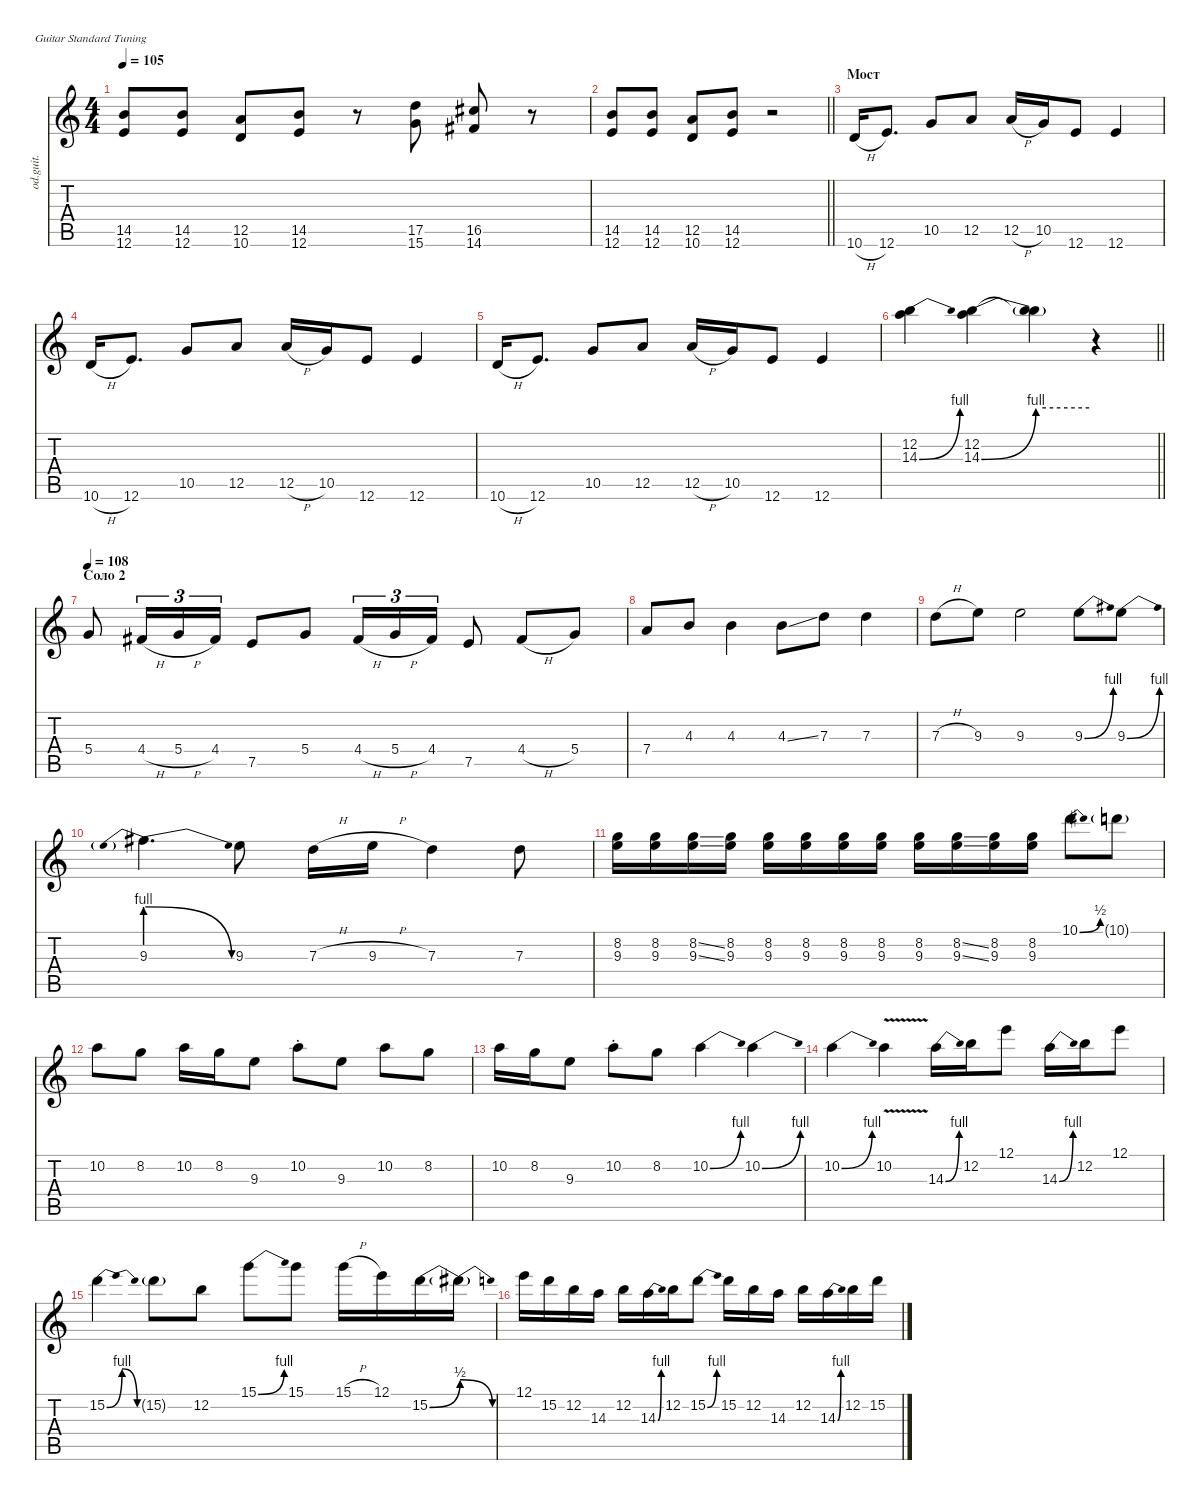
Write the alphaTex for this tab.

\defaultSystemsLayout 4
\hideDynamics
\bracketExtendMode nobrackets
\track ("Гитара доп." "od.guit.") {instrument overdrivenguitar}
\staff {score tabs}
\tuning (E4 B3 G3 D3 A2 E2)
\ts (4 4)
\tempo 105
\clef g2
\ks c
(14.5 12.6).8{dy f} (14.5 12.6).8 (12.5 10.6).8 (14.5 12.6).8 r.8 (17.5 15.6).8 (16.5{acc #} 14.6{acc #}).8 r.8 |
\barLineRight lightlight
(14.5 12.6).8 (14.5 12.6).8 (12.5 10.6).8 (14.5 12.6).8 r.2 |
\section ("" "Мост")
10.6{h}.16 12.6.8{d} 10.5.8 12.5.8 12.5{h}.16 10.5.16 12.6.8 12.6.4 |
10.6{h}.16 12.6.8{d} 10.5.8 12.5.8 12.5{h}.16 10.5.16 12.6.8 12.6.4 |
10.6{h}.16 12.6.8{d} 10.5.8 12.5.8 12.5{h}.16 10.5.16 12.6.8 12.6.4 |
\barLineRight lightlight
(12.2 14.3{be (bend 0 0 15 4)}).4 (12.2 14.3{be (bend 0 0 60 4)}).4 (12.2{t} 14.3{be (hold 0 4 60 4) t}).4 r.4 |
\section ("" "Соло 2")
\tempo 108
5.4.8 4.4{h acc #}.16{tu (3 2)} 5.4{h}.16{tu (3 2)} 4.4{acc #}.16{tu (3 2)} 7.5.8 5.4.8 4.4{h acc #}.16{tu (3 2)} 5.4{h}.16{tu (3 2)} 4.4{acc #}.16{tu (3 2)} 7.5.8 4.4{h acc #}.8 5.4.8 |
7.4.8 4.3.8 4.3.4 4.3{ss}.8 7.3.8 7.3.4 |
7.3{h}.8 9.3.8 9.3.2 9.3{be (bend 0 0 30 4)}.8 9.3{be (bend 0 0 30 4)}.8 |
9.3{be (prebendrelease 0 4 39.999998399999996 0)}.4{d} 9.3.8 7.3{h}.16 9.3{h}.16 7.3.4 7.3.8 |
(8.2 9.3).16 (8.2 9.3).16 (8.2{ss} 9.3{ss}).16 (8.2 9.3).16 (8.2 9.3).16 (8.2 9.3).16 (8.2 9.3).16 (8.2 9.3).16 (8.2 9.3).16 (8.2{ss} 9.3{ss}).16 (8.2 9.3).16 (8.2 9.3).16 10.1{be (bend 0 0 30 2)}.8 10.1{g}.8{dy mf} |
10.2.8{dy f} 8.2.8 10.2.16 8.2.16 9.3.8 10.2{st}.8 9.3.8 10.2.8 8.2.8 |
10.2.16 8.2.16 9.3.8 10.2{st}.8 8.2.8 10.2{be (bend 0 0 30 4)}.4 10.2{be (bend 0 0 30 4)}.4 |
10.2{be (bend 0 0 30 4)}.4 10.2{v}.4 14.3{be (bend 0 0 30 4)}.16 12.2.16 12.1.8 14.3{be (bend 0 0 30 4)}.16 12.2.16 12.1.8 |
15.2{be (bendrelease 0 0 15 4 30 4 45 0)}.4 15.2{g}.8{dy mf} 12.2.8{dy f} 15.1{be (bend 0 0 30 4)}.8 15.1.8 15.1{h}.16 12.1.16 15.2{be (bend 0 0 60 2)}.16 15.2{be (release 0 2 60 0) t}.16 |
12.1.16 15.2.16 12.2.16 14.3.16 12.2.16 14.3{be (bend 0 0 15 4)}.16 12.2.16 15.2{be (bend 0 0 15 4)}.8 15.2.16 12.2.16 14.3.16 12.2.16 14.3{be (bend 0 0 15 4)}.16 12.2.16 15.2.16
